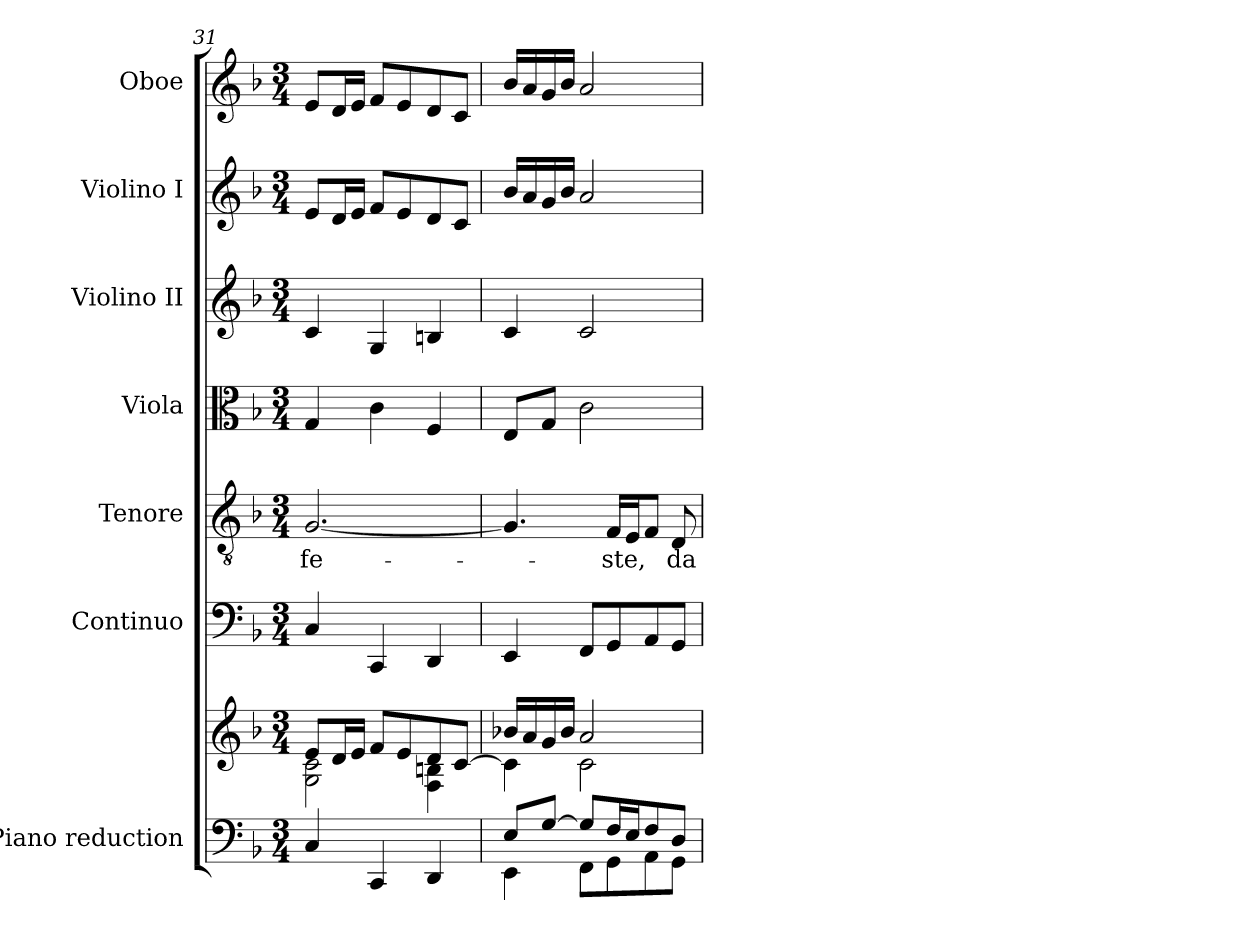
**kern	**kern	**kern	**kern	**text	**kern	**kern	**kern	**kern
*part7	*part7	*part6	*part5	*part5	*part4	*part3	*part2	*part1
*staff8	*staff7	*staff6	*staff5	*staff5	*staff4	*staff3	*staff2	*staff1
*I"Piano reduction	*	*I"Continuo	*I"Tenore	*	*I"Viola	*I"Violino II	*I"Violino I	*I"Oboe
*I'Pno	*	*	*	*	*I'Vla	*I'Vln	*I'Vln	*I'Ob
!!LO:PB:g=z
*clefF4	*clefG2	*clefF4	*clefGv2	*	*clefC3	*clefG2	*clefG2	*clefG2
*k[b-]	*k[b-]	*k[b-]	*k[b-]	*	*k[b-]	*k[b-]	*k[b-]	*k[b-]
*M3/4	*M3/4	*M3/4	*M3/4	*	*M3/4	*M3/4	*M3/4	*M3/4
=31	=31	=31	=31	=31	=31	=31	=31	=31
*	*^	*	*	*	*	*	*	*
!	!	!	!	!	!LO:LY:b	!	!	!	!
4C/	8e/L	2G\ 2c\	4C/	[2.G/	fe-	4G/	4c/	8e/L	8e/L
.	16d/L	.	.	.	.	.	.	16d/L	16d/L
.	16e/JJ	.	.	.	.	.	.	16e/JJ	16e/JJ
4CC/	8f/L	.	4CC/	.	.	4c\	4G/	8f/L	8f/L
.	8e/	.	.	.	.	.	.	8e/	8e/
4DD/	8d/	4F\ 4Bn\	4DD/	.	.	4F/	4Bn/	8d/	8d/
.	[<8c/J	.	.	.	.	.	.	8c/J	8c/J
=32	=32	=32	=32	=32	=32	=32	=32	=32	=32
*^	*	*	*	*	*	*	*	*	*
8E/L	4EE\	16b-X/LL	4c\]	4EE/	4.G/]	.	8E/L	4c/	16b-/LL	16b-/LL
.	.	16a/	.	.	.	.	.	.	16a/	16a/
[8G/J	.	16g/	.	.	.	.	8G/J	.	16g/	16g/
.	.	16b-/JJ	.	.	.	.	.	.	16b-/JJ	16b-/JJ
8G/L]	8FF\L	2a/	2c\	8FF/L	.	.	2c\	2c/	2a/	2a/
!	!	!	!	!	!	!LO:LY:b	!	!	!	!
16F/L	8GG\	.	.	8GG/	16F/LL	-ste,	.	.	.	.
16E/J	.	.	.	.	16E/J	.	.	.	.	.
8F/	8AA\	.	.	8AA/	8F/J	.	.	.	.	.
!	!	!	!	!	!	!LO:LY:b	!	!	!	!
8D/J	8GG\J	.	.	8GG/J	8D/	da	.	.	.	.
*v	*v	*	*	*	*	*	*	*	*	*
*	*v	*v	*	*	*	*	*	*	*
=	=	=	=	=	=	=	=	=
*-	*-	*-	*-	*-	*-	*-	*-	*-
